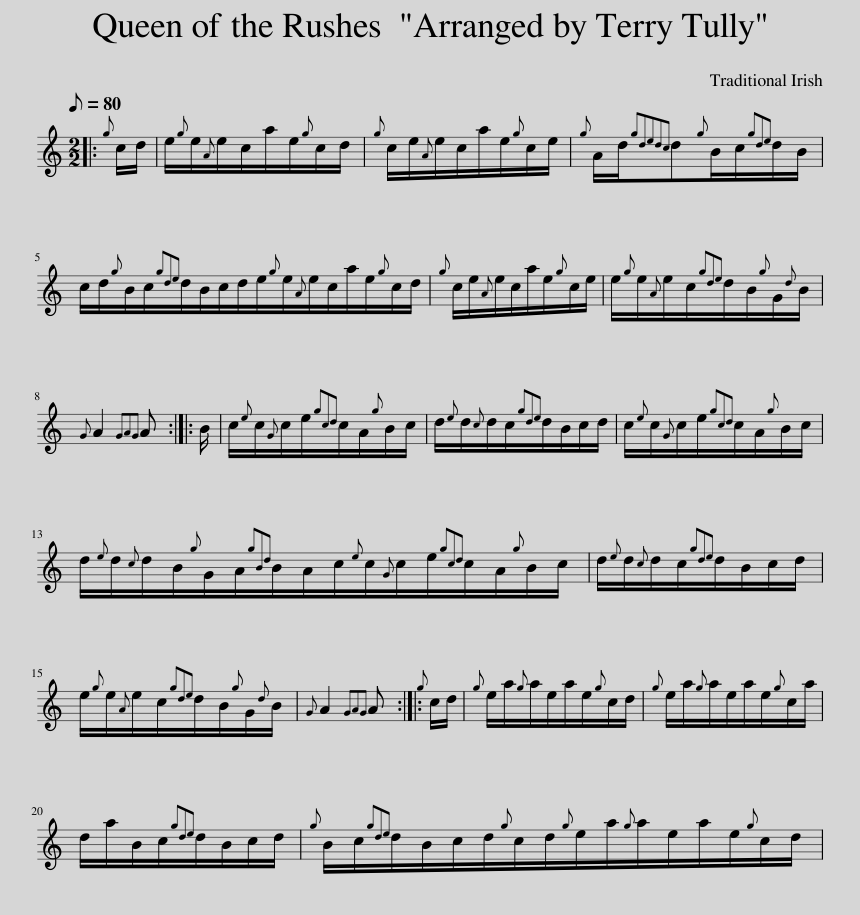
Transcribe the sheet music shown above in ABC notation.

X:1
L:1/8
Q:1/8=80
M:2/2
I:linebreak $
K:C
V:1 treble
V:1
|:{g} c/d/ | e/{g}e/{A}e/c/a/e/{g}c/d/ |{g} c/e/{A}e/c/a/e/{g}c/e/ |{g} A/d/{gdedc}d{g}B/c/{gde}d/B/ |$ c/d/{g}B/c/{gde}d/B/c/d/e/{g}e/{A}e/c/a/e/{g}c/d/ | %5
{g} c/e/{A}e/c/a/e/{g}c/e/ | e/{g}e/{A}e/c/{gde}d/B/{g}G/{d}B/ |${G} A2{GAG} A :: B/ | c/{e}c/{G}c/e/{gcd}c/A/{g}B/c/ | %10
 d/{e}d/{c}d/c/{gde}d/B/c/d/ | c/{e}c/{G}c/e/{gcd}c/A/{g}B/c/ |$ d/{e}d/{c}d/B/{g}G/A/{gBd}B/A/c/{e}c/{G}c/e/{gcd}c/A/{g}B/c/ | d/{e}d/{c}d/c/{gde}d/B/c/d/ |$ e/{g}e/{A}e/c/{gde}d/B/{g}G/{d}B/ | %15
{G} A2{GAG} A ::{g} c/d/ |{g} e/a/{g}a/e/a/e/{g}c/d/ |{g} e/a/{g}a/e/a/e/{g}c/a/ |$ d/a/B/c/{gde}d/B/c/d/ | %20
{g} B/c/{gde}d/B/c/d/{g}c/d/{g}e/a/{g}a/e/a/e/{g}c/d/ | %21
